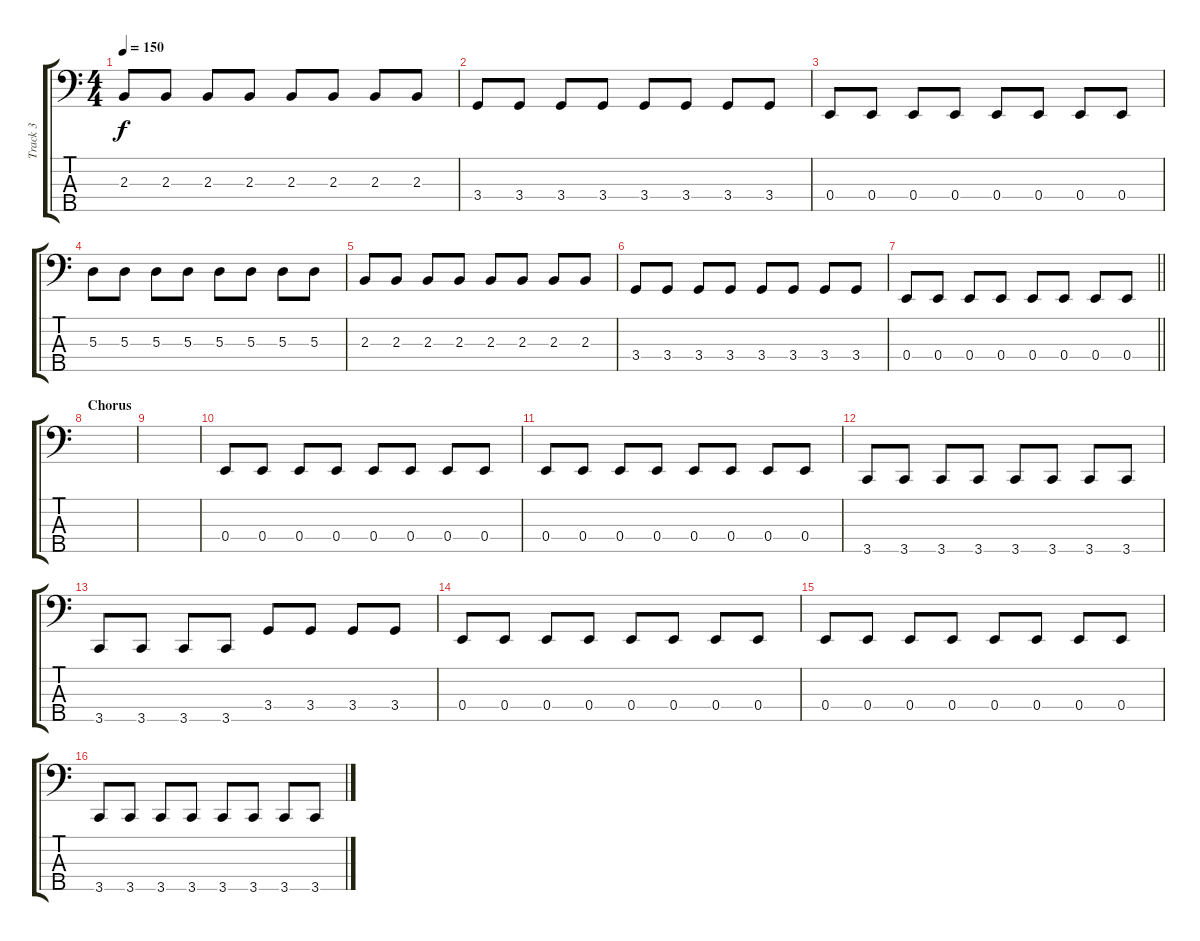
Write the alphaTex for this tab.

\track ("Track 3" "Track 3") {instrument electricbassfinger}
\staff {score tabs}
\tuning (G2 D2 A1 E1 A0) {hide}
\ts (4 4)
\tempo 150
\clef f4
\ks c
2.3.8{dy f} 2.3.8 2.3.8 2.3.8 2.3.8 2.3.8 2.3.8 2.3.8 |
3.4.8 3.4.8 3.4.8 3.4.8 3.4.8 3.4.8 3.4.8 3.4.8 |
0.4.8 0.4.8 0.4.8 0.4.8 0.4.8 0.4.8 0.4.8 0.4.8 |
5.3.8 5.3.8 5.3.8 5.3.8 5.3.8 5.3.8 5.3.8 5.3.8 |
2.3.8 2.3.8 2.3.8 2.3.8 2.3.8 2.3.8 2.3.8 2.3.8 |
3.4.8 3.4.8 3.4.8 3.4.8 3.4.8 3.4.8 3.4.8 3.4.8 |
\barLineRight lightlight
0.4.8 0.4.8 0.4.8 0.4.8 0.4.8 0.4.8 0.4.8 0.4.8 |
\section ("" "Chorus")
|
|
0.4.8 0.4.8 0.4.8 0.4.8 0.4.8 0.4.8 0.4.8 0.4.8 |
0.4.8 0.4.8 0.4.8 0.4.8 0.4.8 0.4.8 0.4.8 0.4.8 |
3.5.8 3.5.8 3.5.8 3.5.8 3.5.8 3.5.8 3.5.8 3.5.8 |
3.5.8 3.5.8 3.5.8 3.5.8 3.4.8 3.4.8 3.4.8 3.4.8 |
0.4.8 0.4.8 0.4.8 0.4.8 0.4.8 0.4.8 0.4.8 0.4.8 |
0.4.8 0.4.8 0.4.8 0.4.8 0.4.8 0.4.8 0.4.8 0.4.8 |
3.5.8 3.5.8 3.5.8 3.5.8 3.5.8 3.5.8 3.5.8 3.5.8
